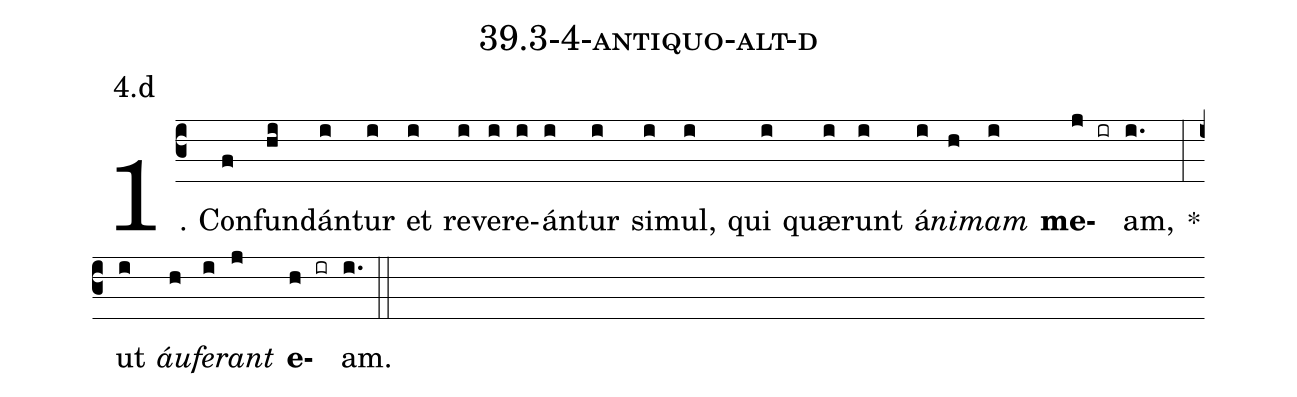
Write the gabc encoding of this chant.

name: 39.3-4-antiquo-alt-d;
annotation: 4.d;
%%
(c3)1. Con(f)fun(hi)dán(i)tur(i) et(i) re(i)ve(i)re(i)án(i)tur(i) si(i)mul,(i) qui(i) quæ(i)runt(i) á(i)<i>ni</i>(h)<i>mam</i>(i) <b>me</b>(j ir)am,(i.) *(:) ut(i) <i>áu</i>(h)<i>fe</i>(i)<i>rant</i>(j) <b>e</b>(h ir)am.(i.) (::)


%E(i) u(h) o(i) u(j) a(h) e.(i.) (::)
